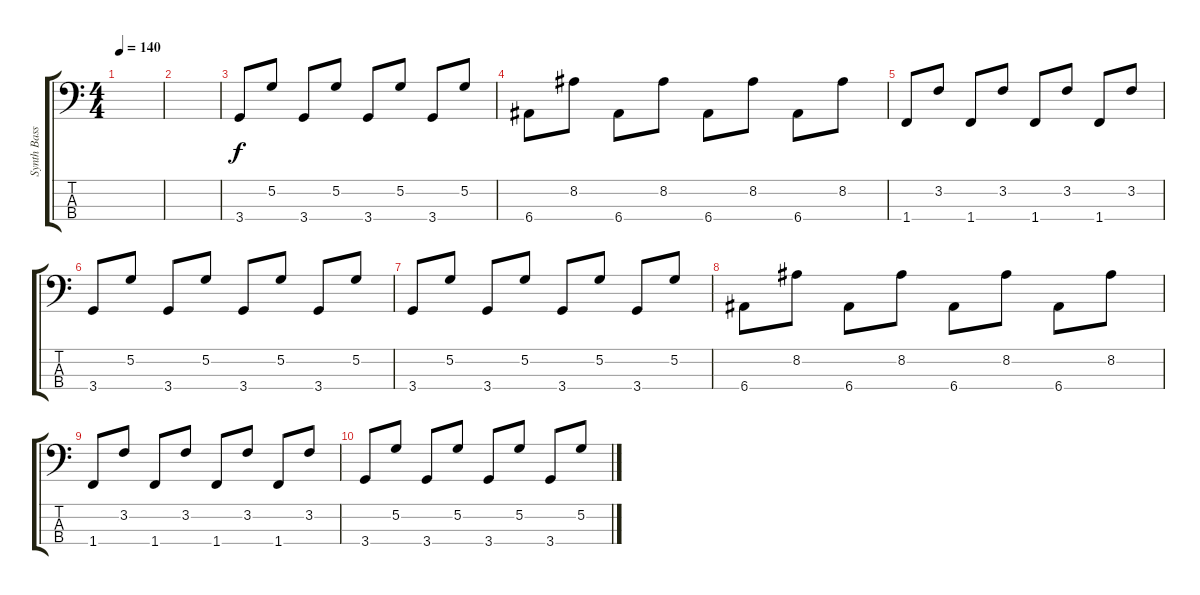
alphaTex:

\track ("Synth Bass" "Synth Bass") {instrument fretlessbass}
\staff {score tabs}
\tuning (G2 D2 A1 E1) {hide}
\ts (4 4)
\tempo 140
\clef f4
\ks c
|
|
3.4.8 5.2.8 3.4.8 5.2.8 3.4.8 5.2.8 3.4.8 5.2.8 |
6.4.8 8.2.8 6.4.8 8.2.8 6.4.8 8.2.8 6.4.8 8.2.8 |
1.4.8 3.2.8 1.4.8 3.2.8 1.4.8 3.2.8 1.4.8 3.2.8 |
3.4.8 5.2.8 3.4.8 5.2.8 3.4.8 5.2.8 3.4.8 5.2.8 |
3.4.8 5.2.8 3.4.8 5.2.8 3.4.8 5.2.8 3.4.8 5.2.8 |
6.4.8 8.2.8 6.4.8 8.2.8 6.4.8 8.2.8 6.4.8 8.2.8 |
1.4.8 3.2.8 1.4.8 3.2.8 1.4.8 3.2.8 1.4.8 3.2.8 |
3.4.8 5.2.8 3.4.8 5.2.8 3.4.8 5.2.8 3.4.8 5.2.8
